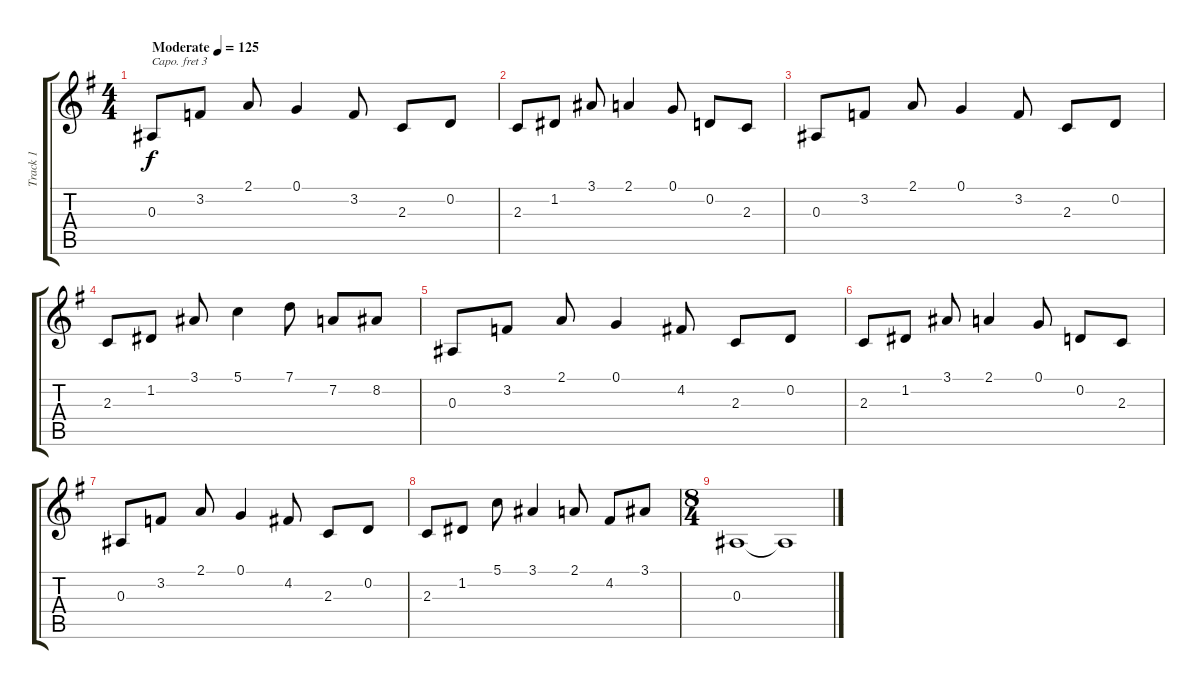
\track ("Track 1" "Track 1") {instrument lead1square}
\staff {score tabs}
\capo 3
\tuning (E4 B3 G3 D3 A2 E2) {hide}
\ts (4 4)
\tempo (125 "Moderate")
\clef g2
\ks g
0.3.8{dy f instrument lead1square} 3.2.8 2.1.8 0.1.4 3.2.8 2.3.8 0.2.8 |
2.3.8 1.2.8 3.1.8 2.1.4 0.1.8 0.2.8 2.3.8 |
0.3.8 3.2.8 2.1.8 0.1.4 3.2.8 2.3.8 0.2.8 |
2.3.8 1.2.8 3.1.8 5.1.4 7.1.8 7.2.8 8.2.8 |
0.3.8 3.2.8 2.1.8 0.1.4 4.2.8 2.3.8 0.2.8 |
2.3.8 1.2.8 3.1.8 2.1.4 0.1.8 0.2.8 2.3.8 |
0.3.8 3.2.8 2.1.8 0.1.4 4.2.8 2.3.8 0.2.8 |
2.3.8 1.2.8 5.1.8 3.1.4 2.1.8 4.2.8 3.1.8 |
\ts (8 4)
0.3.1 0.3{t}.1
